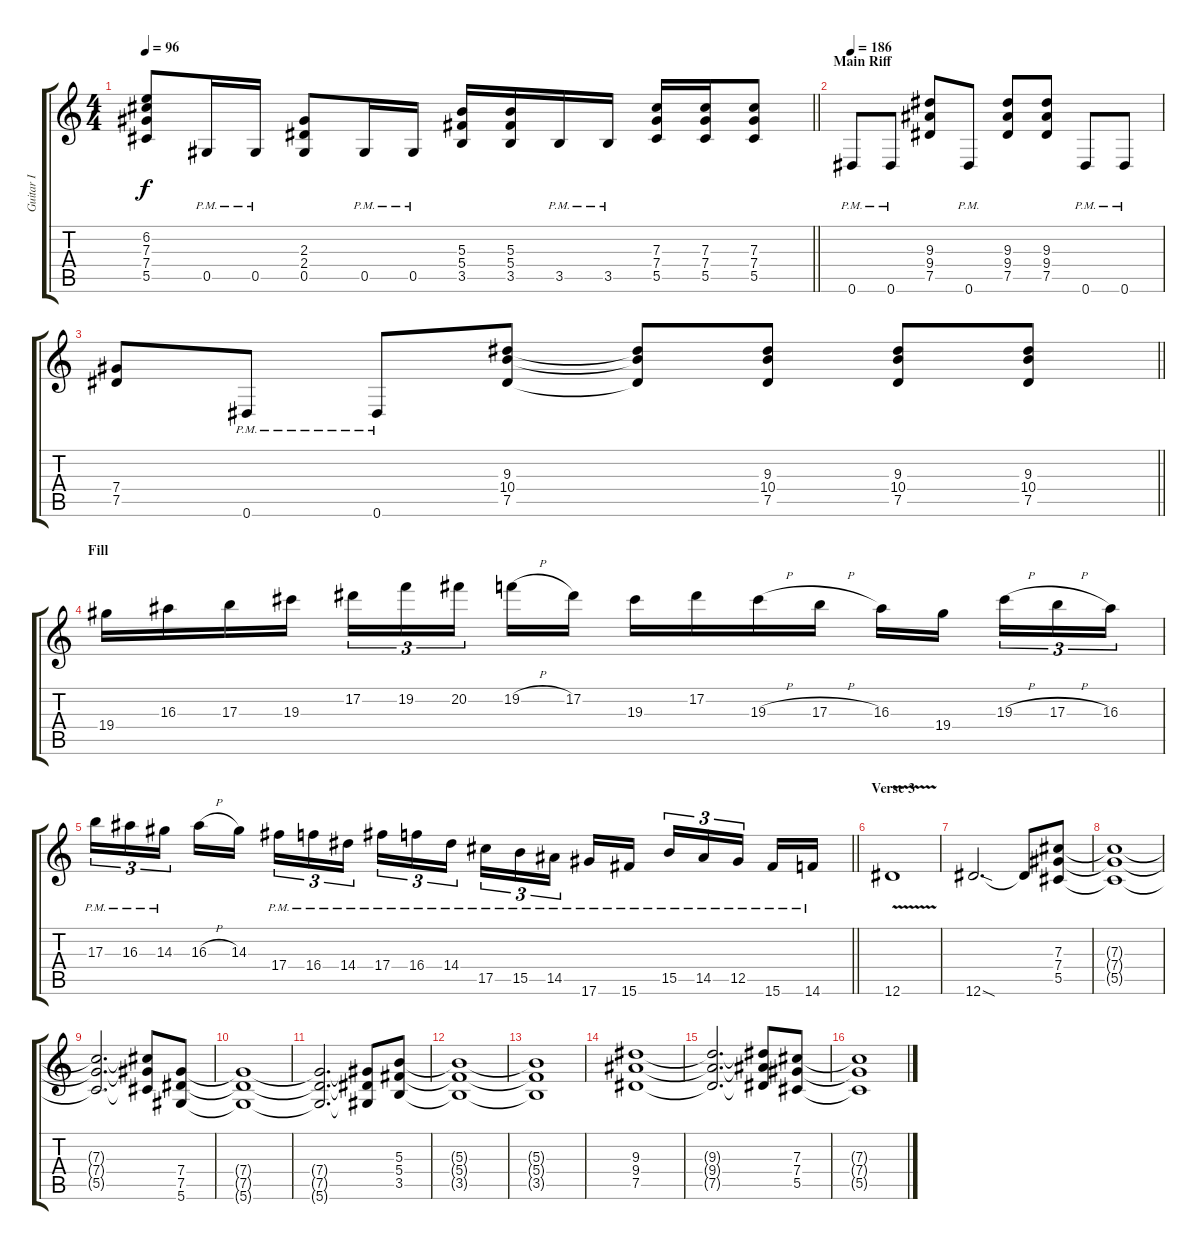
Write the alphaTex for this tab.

\track ("Guitar I" "Guitar I") {instrument distortionguitar}
\staff {score tabs}
\tuning (Eb4 Bb3 Gb3 Db3 Ab2 Eb2) {hide}
\ts (4 4)
\tempo 96
\clef g2
\barLineRight lightlight
\ks c
(6.2{t} 7.3{t} 7.4{t} 5.5{t}).8{dy f} 0.5{pm}.16 0.5{pm}.16 (2.3 2.4 0.5).8 0.5{pm}.16 0.5{pm}.16 (5.3 5.4 3.5).16 (5.3 5.4 3.5).16 3.5{pm}.16 3.5{pm}.16 (7.3 7.4 5.5).16 (7.3 7.4 5.5).16 (7.3 7.4 5.5).8 |
\section ("" "Main Riff")
\tempo 186
0.6{pm}.8 0.6{pm}.8 (9.3 9.4 7.5).8 0.6{pm}.8 (9.3 9.4 7.5).8 (9.3 9.4 7.5).8 0.6{pm}.8 0.6{pm}.8 |
\barLineRight lightlight
(7.4 7.5).8 0.6{pm}.8 0.6{pm}.8 (9.3 10.4 7.5).8 (9.3{t} 10.4{t} 7.5{t}).8 (9.3 10.4 7.5).8 (9.3 10.4 7.5).8 (9.3 10.4 7.5).8 |
\section ("" "Fill")
19.4.16 16.3.16 17.3.16 19.3.16 17.2.16{tu (3 2)} 19.2.16{tu (3 2)} 20.2.16{tu (3 2)} 19.2{h}.16 17.2.16 19.3.16 17.2.16 19.3{h}.16 17.3{h}.16 16.3.16 19.4.16 19.3{h}.16{tu (3 2)} 17.3{h}.16{tu (3 2)} 16.3.16{tu (3 2)} |
\barLineRight lightlight
17.3{pm}.16{tu (3 2)} 16.3{pm}.16{tu (3 2)} 14.3{pm}.16{tu (3 2)} 16.3{h}.16 14.3.16 17.4{pm}.16{tu (3 2)} 16.4{pm}.16{tu (3 2)} 14.4{pm}.16{tu (3 2)} 17.4{pm}.16{tu (3 2)} 16.4{pm}.16{tu (3 2)} 14.4{pm}.16{tu (3 2)} 17.5{pm}.16{tu (3 2)} 15.5{pm}.16{tu (3 2)} 14.5{pm}.16{tu (3 2)} 17.6{pm}.16 15.6{pm}.16 15.5{pm}.16{tu (3 2)} 14.5{pm}.16{tu (3 2)} 12.5{pm}.16{tu (3 2)} 15.6{pm}.16 14.6{pm}.16 |
\section ("" "Verse 3")
12.6{v}.1 |
12.6{sod}.2{d} 12.6{t}.8 (7.3 7.4 5.5).8 |
(7.3{t} 7.4{t} 5.5{t}).1 |
(7.3{t} 7.4{t} 5.5{t}).2{d} (7.3{t} 7.4{t} 5.5{t}).8 (7.4 7.5 5.6).8 |
(7.4{t} 7.5{t} 5.6{t}).1 |
(7.4{t} 7.5{t} 5.6{t}).2{d} (7.4{t} 7.5{t} 5.6{t}).8 (5.3 5.4 3.5).8 |
(5.3{t} 5.4{t} 3.5{t}).1 |
(5.3{t} 5.4{t} 3.5{t}).1 |
(9.3 9.4 7.5).1 |
(9.3{t} 9.4{t} 7.5{t}).2{d} (9.3{t} 9.4{t} 7.5{t}).8 (7.3 7.4 5.5).8 |
(7.3{t} 7.4{t} 5.5{t}).1
